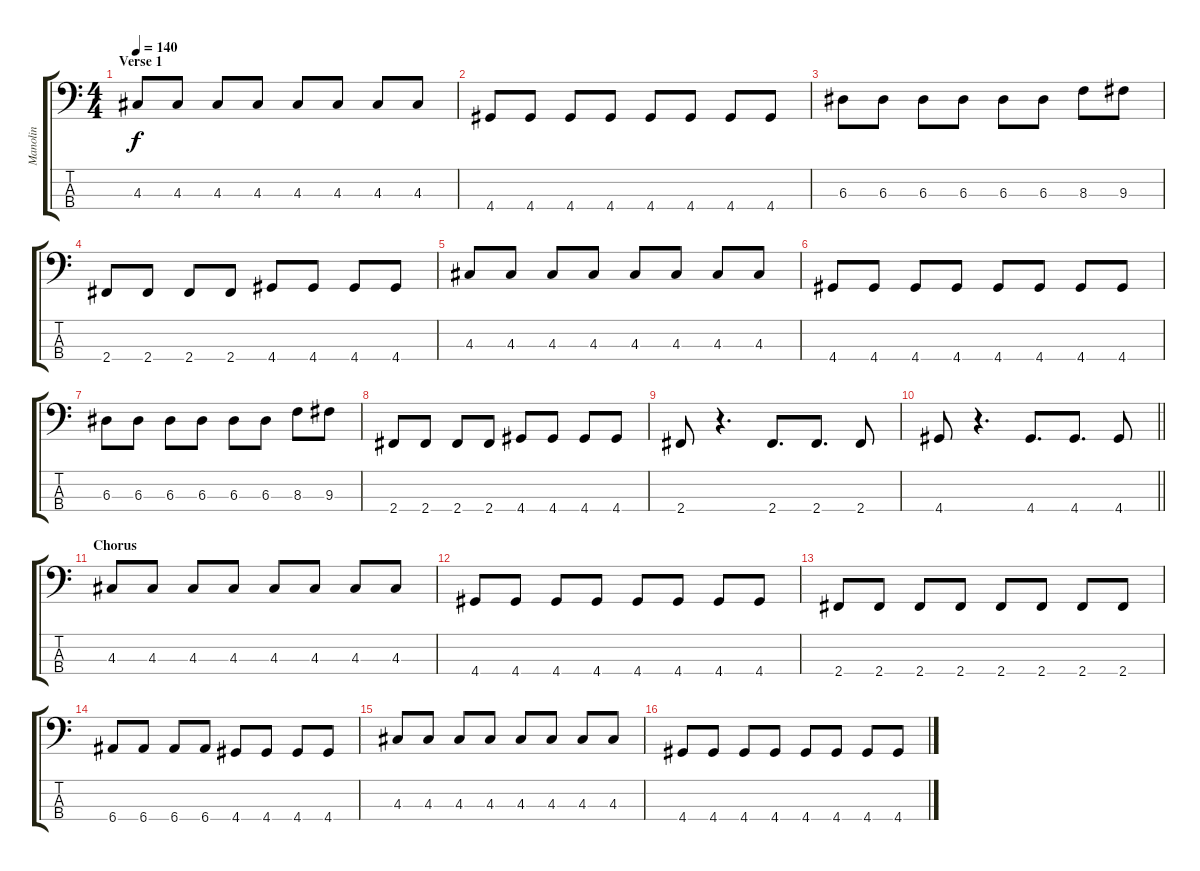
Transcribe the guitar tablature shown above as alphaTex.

\track ("Manolin" "Manolin") {instrument electricbasspick}
\staff {score tabs}
\tuning (G2 D2 A1 E1) {hide}
\ts (4 4)
\section ("" "Verse 1")
\tempo 140
\clef f4
\ks c
4.3.8{dy f} 4.3.8 4.3.8 4.3.8 4.3.8 4.3.8 4.3.8 4.3.8 |
4.4.8 4.4.8 4.4.8 4.4.8 4.4.8 4.4.8 4.4.8 4.4.8 |
6.3.8 6.3.8 6.3.8 6.3.8 6.3.8 6.3.8 8.3.8 9.3.8 |
2.4.8 2.4.8 2.4.8 2.4.8 4.4.8 4.4.8 4.4.8 4.4.8 |
4.3.8 4.3.8 4.3.8 4.3.8 4.3.8 4.3.8 4.3.8 4.3.8 |
4.4.8 4.4.8 4.4.8 4.4.8 4.4.8 4.4.8 4.4.8 4.4.8 |
6.3.8 6.3.8 6.3.8 6.3.8 6.3.8 6.3.8 8.3.8 9.3.8 |
2.4.8 2.4.8 2.4.8 2.4.8 4.4.8 4.4.8 4.4.8 4.4.8 |
2.4.8 r.4{d} 2.4.8{d} 2.4.8{d} 2.4.8 |
\barLineRight lightlight
4.4.8 r.4{d} 4.4.8{d} 4.4.8{d} 4.4.8 |
\section ("" "Chorus")
4.3.8 4.3.8 4.3.8 4.3.8 4.3.8 4.3.8 4.3.8 4.3.8 |
4.4.8 4.4.8 4.4.8 4.4.8 4.4.8 4.4.8 4.4.8 4.4.8 |
2.4.8 2.4.8 2.4.8 2.4.8 2.4.8 2.4.8 2.4.8 2.4.8 |
6.4.8 6.4.8 6.4.8 6.4.8 4.4.8 4.4.8 4.4.8 4.4.8 |
4.3.8 4.3.8 4.3.8 4.3.8 4.3.8 4.3.8 4.3.8 4.3.8 |
4.4.8 4.4.8 4.4.8 4.4.8 4.4.8 4.4.8 4.4.8 4.4.8
